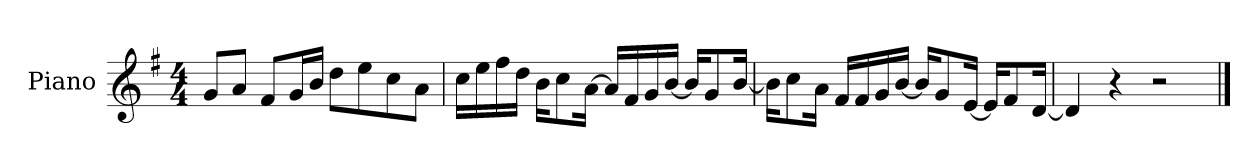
**kern
*part1
*staff1
*I"Piano
*I'P-no
*clefG2
*k[f#]
*M4/4
*MM90
=1
8g/L
8a/J
8f#/L
16g/L
16b/JJ
8dd\L
8ee\
8cc\
8a\J
=2
16cc\LL
16ee\
16ff#\
16dd\JJ
16b\KL
8cc\
[16a\Jk
16a/LL]
16f#/
16g/
[16b/JJ
16b/KL]
8g/
[16b/Jk
=3
16b\KL]
8cc\
16a\Jk
16f#/LL
16f#/
16g/
[16b/JJ
16b/KL]
8g/
[16e/Jk
16e/KL]
8f#/
[16d/Jk
=4
4d/]
4r
2r
==
*-
